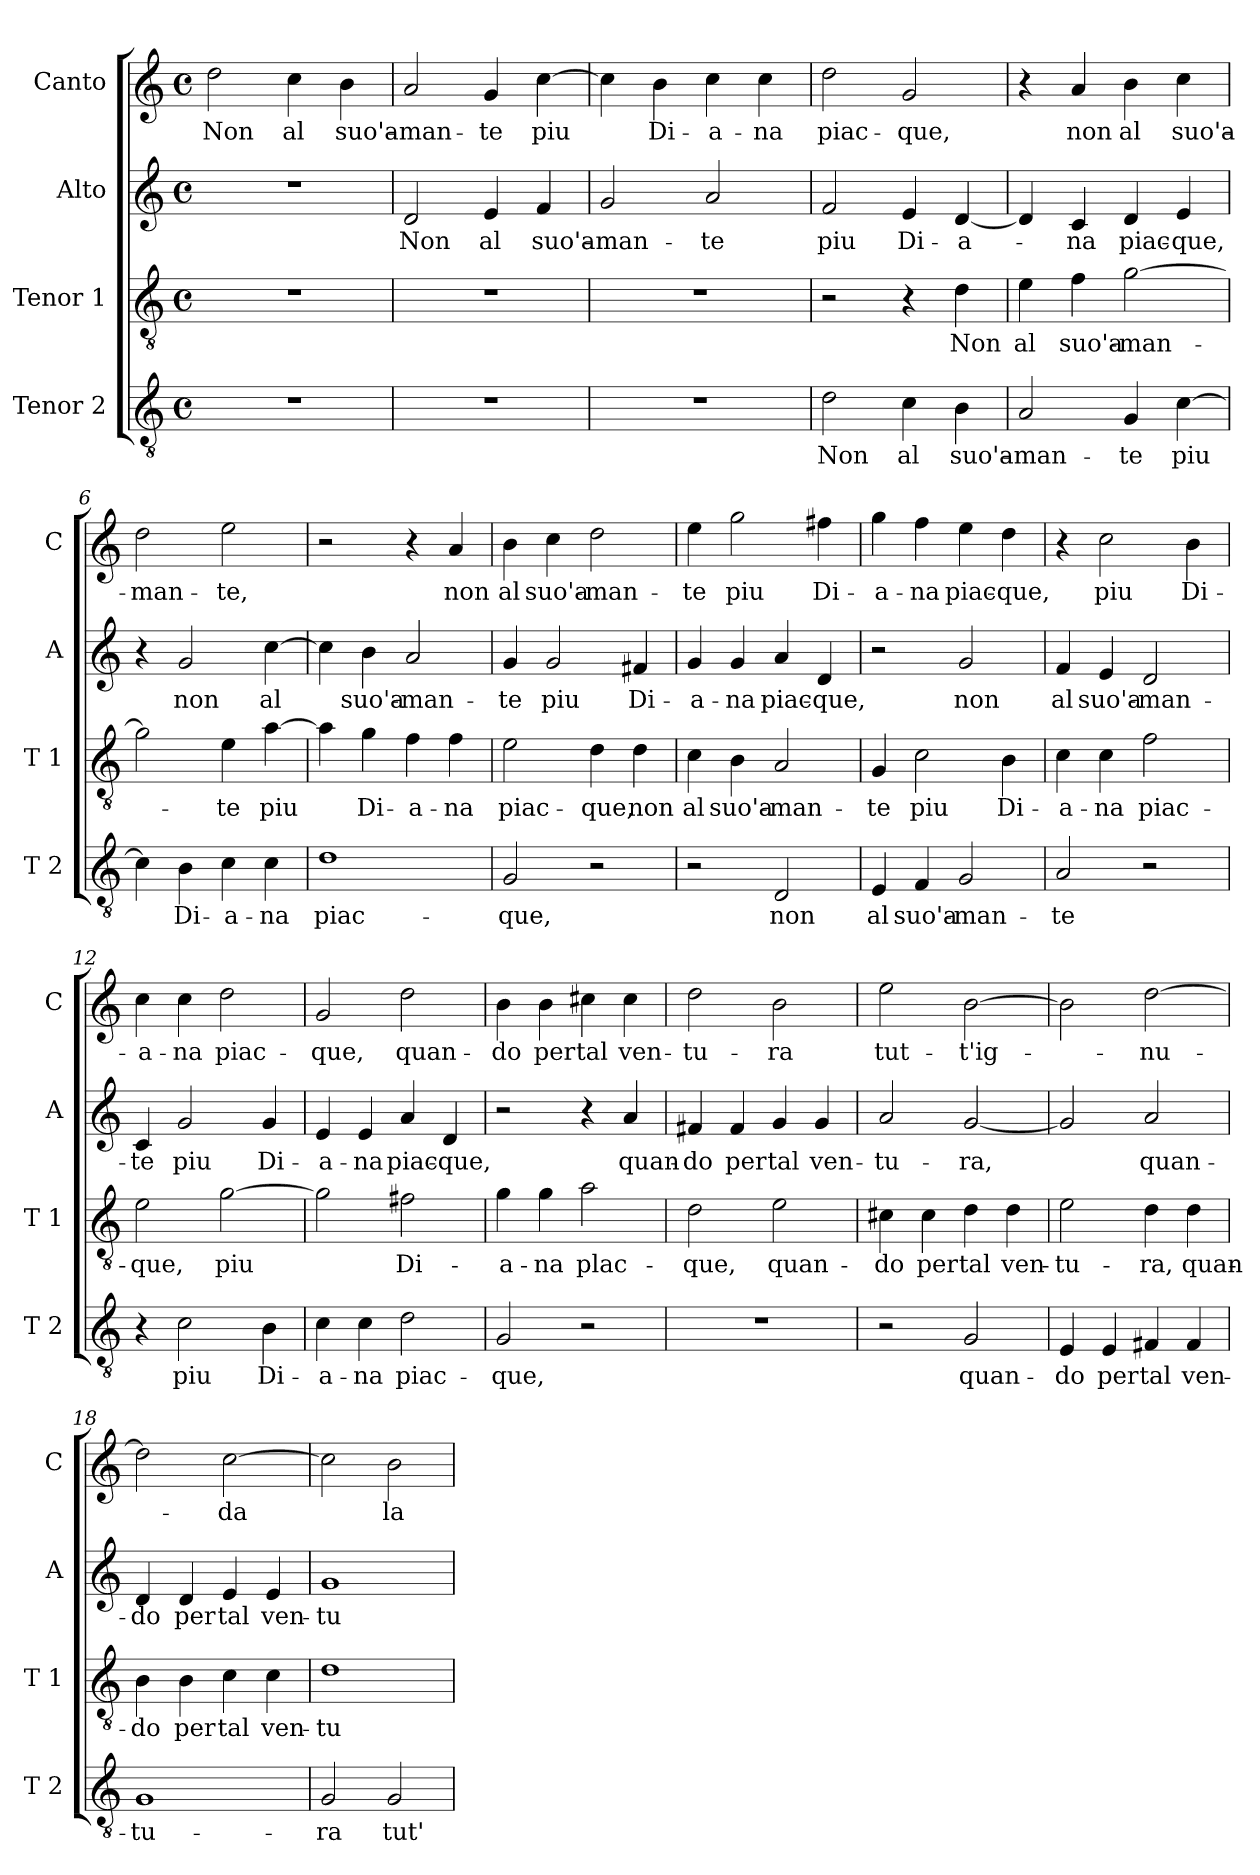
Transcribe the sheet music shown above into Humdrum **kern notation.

**kern	**text	**kern	**text	**kern	**text	**kern	**text
*part4	*part4	*part3	*part3	*part2	*part2	*part1	*part1
*staff4	*staff4	*staff3	*staff3	*staff2	*staff2	*staff1	*staff1
*I"Tenor 2	*	*I"Tenor 1	*	*I"Alto	*	*I"Canto	*
*I'T 2	*	*I'T 1	*	*I'A	*	*I'C	*
*clefGv2	*	*clefGv2	*	*clefG2	*	*clefG2	*
*k[]	*	*k[]	*	*k[]	*	*k[]	*
*C:	*	*C:	*	*C:	*	*C:	*
*M4/4	*	*M4/4	*	*M4/4	*	*M4/4	*
*met(c)	*	*met(c)	*	*met(c)	*	*met(c)	*
=1	=1	=1	=1	=1	=1	=1	=1
!	!	!	!	!	!	!	!LO:LY:b
1r	.	1r	.	1r	.	2dd\	Non
!	!	!	!	!	!	!	!LO:LY:b
.	.	.	.	.	.	4cc\	al
!	!	!	!	!	!	!	!LO:LY:b
.	.	.	.	.	.	4b\	suo'a-
=2	=2	=2	=2	=2	=2	=2	=2
!	!	!	!	!	!LO:LY:b	!	!LO:LY:b
1r	.	1r	.	2d/	Non	2a/	-man-
!	!	!	!	!	!LO:LY:b	!	!LO:LY:b
.	.	.	.	4e/	al	4g/	-te
!	!	!	!	!	!LO:LY:b	!	!LO:LY:b
.	.	.	.	4f/	suo'a-	[4cc\	piu
=3	=3	=3	=3	=3	=3	=3	=3
!	!	!	!	!	!LO:LY:b	!	!
1r	.	1r	.	2g/	-man-	4cc\]	.
!	!	!	!	!	!	!	!LO:LY:b
.	.	.	.	.	.	4b\	Di-
!	!	!	!	!	!LO:LY:b	!	!LO:LY:b
.	.	.	.	2a/	-te	4cc\	-a-
!	!	!	!	!	!	!	!LO:LY:b
.	.	.	.	.	.	4cc\	-na
=4	=4	=4	=4	=4	=4	=4	=4
!	!LO:LY:b	!	!	!	!LO:LY:b	!	!LO:LY:b
2d\	Non	2r	.	2f/	piu	2dd\	piac-
!	!LO:LY:b	!	!	!	!LO:LY:b	!	!LO:LY:b
4c\	al	4r	.	4e/	Di-	2g/	-que,
!	!LO:LY:b	!	!LO:LY:b	!	!LO:LY:b	!	!
4B\	suo'a-	4d\	Non	[4d/	-a-	.	.
=5	=5	=5	=5	=5	=5	=5	=5
!	!LO:LY:b	!	!LO:LY:b	!	!	!	!
2A/	-man-	4e\	al	4d/]	.	4r	.
!	!	!	!LO:LY:b	!	!LO:LY:b	!	!LO:LY:b
.	.	4f\	suo'a-	4c/	-na	4a/	non
!	!LO:LY:b	!	!LO:LY:b	!	!LO:LY:b	!	!LO:LY:b
4G/	-te	[2g\	-man-	4d/	piac-	4b\	al
!	!LO:LY:b	!	!	!	!LO:LY:b	!	!LO:LY:b
[4c\	piu	.	.	4e/	-que,	4cc\	suo'a-
=6	=6	=6	=6	=6	=6	=6	=6
!	!	!	!	!	!	!	!LO:LY:b
4c\]	.	2g\]	.	4r	.	2dd\	-man-
!	!LO:LY:b	!	!	!	!LO:LY:b	!	!
4B\	Di-	.	.	2g/	non	.	.
!	!LO:LY:b	!	!LO:LY:b	!	!	!	!LO:LY:b
4c\	-a-	4e\	-te	.	.	2ee\	-te,
!	!LO:LY:b	!	!LO:LY:b	!	!LO:LY:b	!	!
4c\	-na	[4a\	piu	[4cc\	al	.	.
!!LO:LB:g=z
=7	=7	=7	=7	=7	=7	=7	=7
!	!LO:LY:b	!	!	!	!	!	!
1d	piac-	4a\]	.	4cc\]	.	2r	.
!	!	!	!LO:LY:b	!	!LO:LY:b	!	!
.	.	4g\	Di-	4b\	suo'a-	.	.
!	!	!	!LO:LY:b	!	!LO:LY:b	!	!
.	.	4f\	-a-	2a/	-man-	4r	.
!	!	!	!LO:LY:b	!	!	!	!LO:LY:b
.	.	4f\	-na	.	.	4a/	non
=8	=8	=8	=8	=8	=8	=8	=8
!	!LO:LY:b	!	!LO:LY:b	!	!LO:LY:b	!	!LO:LY:b
2G/	-que,	2e\	piac-	4g/	-te	4b\	al
!	!	!	!	!	!LO:LY:b	!	!LO:LY:b
.	.	.	.	2g/	piu	4cc\	suo'a-
!	!	!	!LO:LY:b	!	!	!	!LO:LY:b
2r	.	4d\	-que,	.	.	2dd\	-man-
!	!	!	!LO:LY:b	!	!LO:LY:b	!	!
.	.	4d\	non	4f#X/	Di-	.	.
=9	=9	=9	=9	=9	=9	=9	=9
!	!	!	!LO:LY:b	!	!LO:LY:b	!	!LO:LY:b
2r	.	4c\	al	4g/	-a-	4ee\	-te
!	!	!	!LO:LY:b	!	!LO:LY:b	!	!LO:LY:b
.	.	4B\	suo'a-	4g/	-na	2gg\	piu
!	!LO:LY:b	!	!LO:LY:b	!	!LO:LY:b	!	!
2D/	non	2A/	-man-	4a/	piac-	.	.
!	!	!	!	!	!LO:LY:b	!	!LO:LY:b
.	.	.	.	4d/	-que,	4ff#X\	Di-
=10	=10	=10	=10	=10	=10	=10	=10
!	!LO:LY:b	!	!LO:LY:b	!	!	!	!LO:LY:b
4E/	al	4G/	-te	2r	.	4gg\	-a-
!	!LO:LY:b	!	!LO:LY:b	!	!	!	!LO:LY:b
4F/	suo'a-	2c\	piu	.	.	4ff\	-na
!	!LO:LY:b	!	!	!	!LO:LY:b	!	!LO:LY:b
2G/	-man-	.	.	2g/	non	4ee\	piac-
!	!	!	!LO:LY:b	!	!	!	!LO:LY:b
.	.	4B\	Di-	.	.	4dd\	-que,
=11	=11	=11	=11	=11	=11	=11	=11
!	!LO:LY:b	!	!LO:LY:b	!	!LO:LY:b	!	!LO:LY:b
2A/	-te	4c\	-a-	4f/	al	4r	,
!	!	!	!LO:LY:b	!	!LO:LY:b	!	!LO:LY:b
.	.	4c\	-na	4e/	suo'a-	2cc\	piu
!	!	!	!LO:LY:b	!	!LO:LY:b	!	!
2r	.	2f\	piac-	2d/	-man-	.	.
!	!	!	!	!	!	!	!LO:LY:b
.	.	.	.	.	.	4b\	Di-
=12	=12	=12	=12	=12	=12	=12	=12
!	!	!	!LO:LY:b	!	!LO:LY:b	!	!LO:LY:b
4r	.	2e\	-que,	4c/	-te	4cc\	-a-
!	!LO:LY:b	!	!	!	!LO:LY:b	!	!LO:LY:b
2c\	piu	.	.	2g/	piu	4cc\	-na
!	!	!	!LO:LY:b	!	!	!	!LO:LY:b
.	.	[2g\	piu	.	.	2dd\	piac-
!	!LO:LY:b	!	!	!	!LO:LY:b	!	!
4B\	Di-	.	.	4g/	Di-	.	.
!!LO:LB:g=z
=13	=13	=13	=13	=13	=13	=13	=13
!	!LO:LY:b	!	!	!	!LO:LY:b	!	!LO:LY:b
4c\	-a-	2g\]	.	4e/	-a-	2g/	-que,
!	!LO:LY:b	!	!	!	!LO:LY:b	!	!
4c\	-na	.	.	4e/	-na	.	.
!	!LO:LY:b	!	!LO:LY:b	!	!LO:LY:b	!	!LO:LY:b
2d\	piac-	2f#X\	Di-	4a/	piac-	2dd\	quan-
!	!	!	!	!	!LO:LY:b	!	!
.	.	.	.	4d/	-que,	.	.
=14	=14	=14	=14	=14	=14	=14	=14
!	!LO:LY:b	!	!LO:LY:b	!	!	!	!LO:LY:b
2G/	-que,	4g\	-a-	2r	.	4b\	-do
!	!	!	!LO:LY:b	!	!	!	!LO:LY:b
.	.	4g\	-na	.	.	4b\	per
!	!	!	!LO:LY:b	!	!	!	!LO:LY:b
2r	.	2a\	plac-	4r	.	4cc#X\	tal
!	!	!	!	!	!LO:LY:b	!	!LO:LY:b
.	.	.	.	4a/	quan-	4cc#\	ven-
=15	=15	=15	=15	=15	=15	=15	=15
!	!	!	!LO:LY:b	!	!LO:LY:b	!	!LO:LY:b
1r	.	2d\	-que,	4f#X/	-do	2dd\	-tu-
!	!	!	!	!	!LO:LY:b	!	!
.	.	.	.	4f#/	per	.	.
!	!	!	!LO:LY:b	!	!LO:LY:b	!	!LO:LY:b
.	.	2e\	quan-	4g/	tal	2b\	-ra
!	!	!	!	!	!LO:LY:b	!	!
.	.	.	.	4g/	ven-	.	.
=16	=16	=16	=16	=16	=16	=16	=16
!	!	!	!LO:LY:b	!	!LO:LY:b	!	!LO:LY:b
2r	.	4c#X\	-do	2a/	-tu-	2ee\	tut-
!	!	!	!LO:LY:b	!	!	!	!
.	.	4c#\	per	.	.	.	.
!	!LO:LY:b	!	!LO:LY:b	!	!LO:LY:b	!	!LO:LY:b
2G/	quan-	4d\	tal	[2g/	-ra,	[2b\	-t'ig-
!	!	!	!LO:LY:b	!	!	!	!
.	.	4d\	ven-	.	.	.	.
=17	=17	=17	=17	=17	=17	=17	=17
!	!LO:LY:b	!	!LO:LY:b	!	!	!	!
4E/	-do	2e\	-tu-	2g/]	.	2b\]	.
!	!LO:LY:b	!	!	!	!	!	!
4E/	per	.	.	.	.	.	.
!	!LO:LY:b	!	!LO:LY:b	!	!LO:LY:b	!	!LO:LY:b
4F#X/	tal	4d\	-ra,	2a/	quan-	[2dd\	-nu-
!	!LO:LY:b	!	!LO:LY:b	!	!	!	!
4F#/	ven-	4d\	quan-	.	.	.	.
=18	=18	=18	=18	=18	=18	=18	=18
!	!LO:LY:b	!	!LO:LY:b	!	!LO:LY:b	!	!
1G	-tu-	4B\	-do	4d/	-do	2dd\]	.
!	!	!	!LO:LY:b	!	!LO:LY:b	!	!
.	.	4B\	per	4d/	per	.	.
!	!	!	!LO:LY:b	!	!LO:LY:b	!	!LO:LY:b
.	.	4c\	tal	4e/	tal	[2cc\	-da
!	!	!	!LO:LY:b	!	!LO:LY:b	!	!
.	.	4c\	ven-	4e/	ven-	.	.
!!LO:PB:g=z
=19	=19	=19	=19	=19	=19	=19	=19
!	!LO:LY:b	!	!LO:LY:b	!	!LO:LY:b	!	!
2G/	-ra	1d	-tu-	1g	-tu-	2cc\]	.
!	!LO:LY:b	!	!	!	!	!	!LO:LY:b
2G/	tut'	.	.	.	.	2b\	la
=	=	=	=	=	=	=	=
*-	*-	*-	*-	*-	*-	*-	*-
